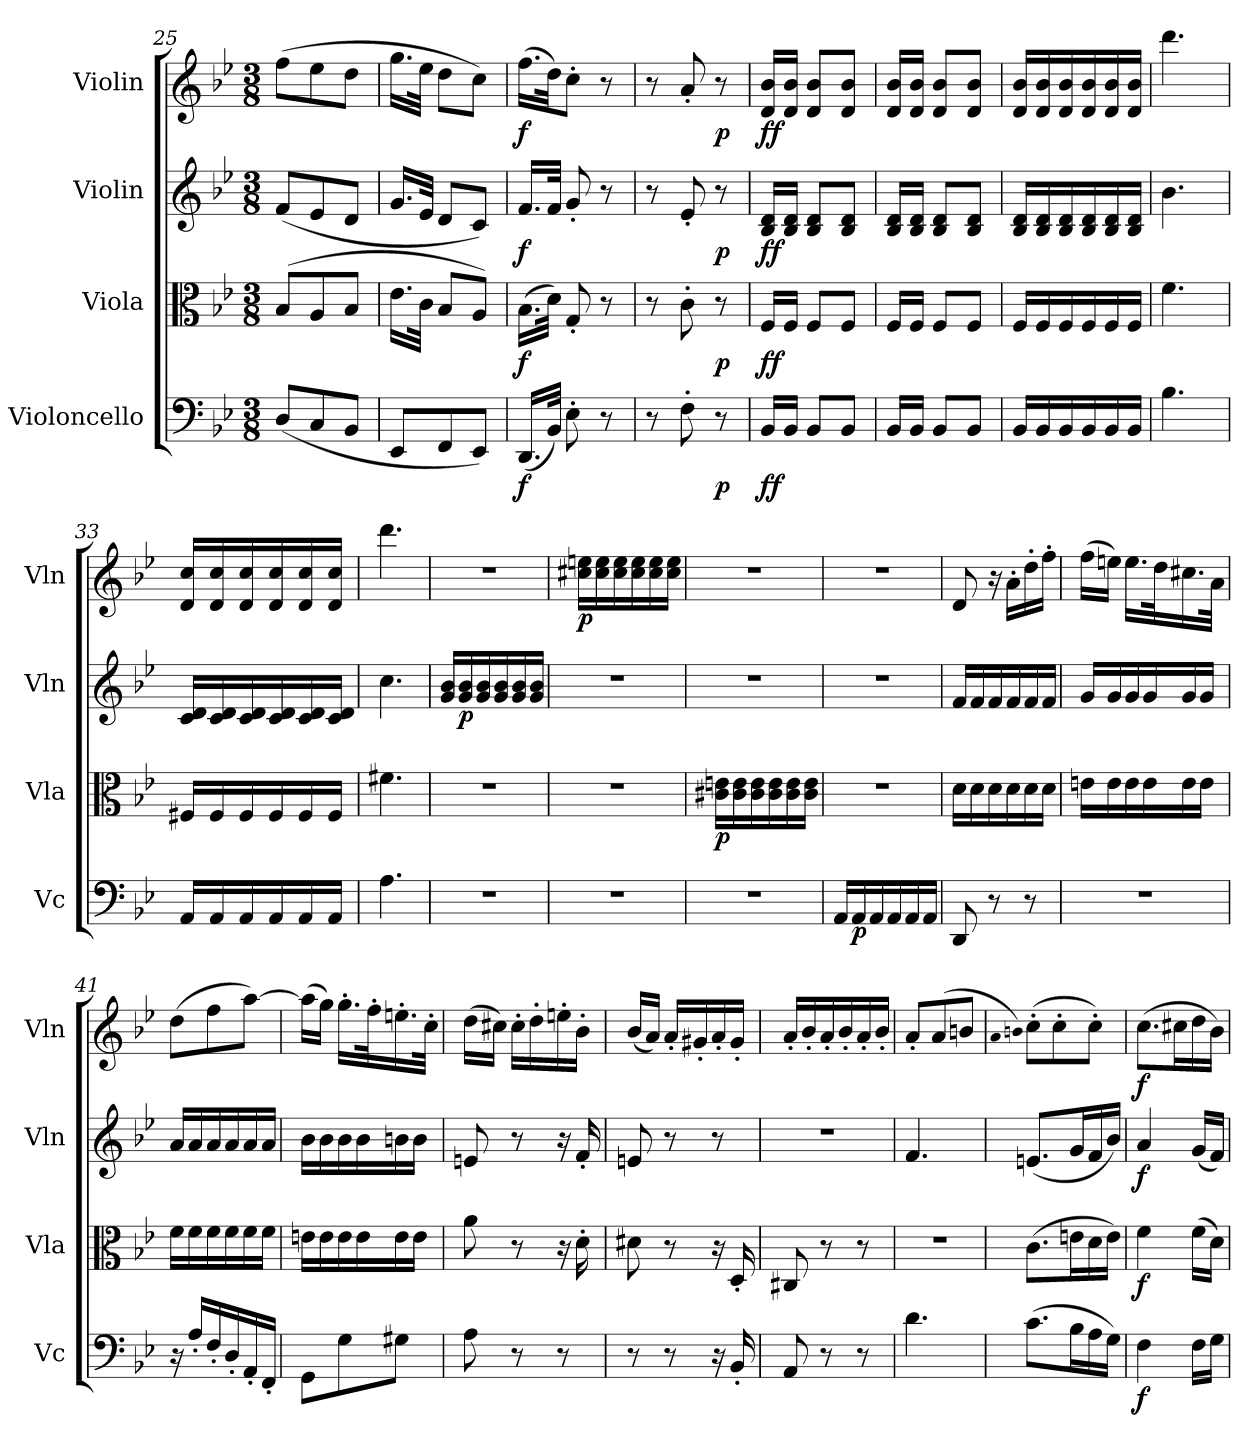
**kern	**dynam	**kern	**dynam	**kern	**dynam	**kern	**dynam
*part4	*part4	*part3	*part3	*part2	*part2	*part1	*part1
*staff4	*staff4	*staff3	*staff3	*staff2	*staff2	*staff1	*staff1
*I"Violoncello	*	*I"Viola	*	*I"Violin	*	*I"Violin	*
*I'Vc	*	*I'Vla	*	*I'Vln	*	*I'Vln	*
*clefF4	*	*clefC3	*	*clefG2	*	*clefG2	*
*k[b-e-]	*	*k[b-e-]	*	*k[b-e-]	*	*k[b-e-]	*
*B-:	*	*B-:	*	*B-:	*	*B-:	*
*M3/8	*	*M3/8	*	*M3/8	*	*M3/8	*
=25	=25	=25	=25	=25	=25	=25	=25
(8D/L	.	(8B-/L	.	(8f/L	.	(8ff\L	.
8C/	.	8A/	.	8e-/	.	8ee-\	.
8BB-/J	.	8B-/J	.	8d/J	.	8dd\J	.
=26	=26	=26	=26	=26	=26	=26	=26
8EE-/L	.	16.e-\LL	.	16.g/LL	.	16.gg\LL	.
.	.	32c\JJk	.	32e-/JJk	.	32ee-\JJk	.
8FF/	.	8B-/L	.	8d/L	.	8dd\L	.
8EE-/J)	.	8A/J)	.	8c/J)	.	8cc\J)	.
=27	=27	=27	=27	=27	=27	=27	=27
(16.DD/LL	f	(16.B-\LL	f	16.f/LL	f	(16.ff\LL	f
32BB-/JJk)	.	32d\JJk)	.	32f/JJk	.	32dd\JK)	.
8E-'\	.	8G'/	.	8g'/	.	8cc'\J	.
8r	.	8r	.	8r	.	8r	.
=28	=28	=28	=28	=28	=28	=28	=28
8r	.	8r	.	8r	.	8r	.
8F'\	.	8c'\	.	8e-'/	.	8a'/	.
8r	p	8r	p	8r	p	8r	p
=29	=29	=29	=29	=29	=29	=29	=29
16BB-/LL	ff	16F/LL	ff	16B-/ 16d/LL	ff	16d/ 16b-/LL	ff
16BB-/JJ	.	16F/JJ	.	16B-/ 16d/JJ	.	16d/ 16b-/JJ	.
8BB-/L	.	8F/L	.	8B-/ 8d/L	.	8d/ 8b-/L	.
8BB-/J	.	8F/J	.	8B-/ 8d/J	.	8d/ 8b-/J	.
=30	=30	=30	=30	=30	=30	=30	=30
16BB-/LL	.	16F/LL	.	16B-/ 16d/LL	.	16d/ 16b-/LL	.
16BB-/JJ	.	16F/JJ	.	16B-/ 16d/JJ	.	16d/ 16b-/JJ	.
8BB-/L	.	8F/L	.	8B-/ 8d/L	.	8d/ 8b-/L	.
8BB-/J	.	8F/J	.	8B-/ 8d/J	.	8d/ 8b-/J	.
=31	=31	=31	=31	=31	=31	=31	=31
16BB-/LL	.	16F/LL	.	16B-/ 16d/LL	.	16d/ 16b-/LL	.
16BB-/	.	16F/	.	16B-/ 16d/	.	16d/ 16b-/	.
16BB-/	.	16F/	.	16B-/ 16d/	.	16d/ 16b-/	.
16BB-/	.	16F/	.	16B-/ 16d/	.	16d/ 16b-/	.
16BB-/	.	16F/	.	16B-/ 16d/	.	16d/ 16b-/	.
16BB-/JJ	.	16F/JJ	.	16B-/ 16d/JJ	.	16d/ 16b-/JJ	.
=32	=32	=32	=32	=32	=32	=32	=32
4.B-\	.	4.f\	.	4.b-\	.	4.ddd\	.
=33	=33	=33	=33	=33	=33	=33	=33
16AA/LL	.	16F#X/LL	.	16c/ 16d/LL	.	16d/ 16cc/LL	.
16AA/	.	16F#/	.	16c/ 16d/	.	16d/ 16cc/	.
16AA/	.	16F#/	.	16c/ 16d/	.	16d/ 16cc/	.
16AA/	.	16F#/	.	16c/ 16d/	.	16d/ 16cc/	.
16AA/	.	16F#/	.	16c/ 16d/	.	16d/ 16cc/	.
16AA/JJ	.	16F#/JJ	.	16c/ 16d/JJ	.	16d/ 16cc/JJ	.
=34	=34	=34	=34	=34	=34	=34	=34
4.A\	.	4.f#X\	.	4.cc\	.	4.ddd\	.
=35	=35	=35	=35	=35	=35	=35	=35
4.r	.	4.r	.	16g/ 16b-/LL	.	4.r	.
.	.	.	.	16g/ 16b-/	p	.	.
.	.	.	.	16g/ 16b-/	.	.	.
.	.	.	.	16g/ 16b-/	.	.	.
.	.	.	.	16g/ 16b-/	.	.	.
.	.	.	.	16g/ 16b-/JJ	.	.	.
=36	=36	=36	=36	=36	=36	=36	=36
4.r	.	4.r	.	4.r	.	16cc#X\ 16een\LL	p
.	.	.	.	.	.	16cc#\ 16ee\	.
.	.	.	.	.	.	16cc#\ 16ee\	.
.	.	.	.	.	.	16cc#\ 16ee\	.
.	.	.	.	.	.	16cc#\ 16ee\	.
.	.	.	.	.	.	16cc#\ 16ee\JJ	.
=37	=37	=37	=37	=37	=37	=37	=37
4.r	.	16c#X\ 16en\LL	p	4.r	.	4.r	.
.	.	16c#\ 16e\	.	.	.	.	.
.	.	16c#\ 16e\	.	.	.	.	.
.	.	16c#\ 16e\	.	.	.	.	.
.	.	16c#\ 16e\	.	.	.	.	.
.	.	16c#\ 16e\JJ	.	.	.	.	.
=38	=38	=38	=38	=38	=38	=38	=38
16AA/LL	.	4.r	.	4.r	.	4.r	.
16AA/	p	.	.	.	.	.	.
16AA/	.	.	.	.	.	.	.
16AA/	.	.	.	.	.	.	.
16AA/	.	.	.	.	.	.	.
16AA/JJ	.	.	.	.	.	.	.
=39	=39	=39	=39	=39	=39	=39	=39
8DD/	.	16d\LL	.	16f/LL	.	8d/	.
.	.	16d\	.	16f/	.	.	.
8r	.	16d\	.	16f/	.	16r	.
.	.	16d\	.	16f/	.	16a'\LL	.
8r	.	16d\	.	16f/	.	16dd'\	.
.	.	16d\JJ	.	16f/JJ	.	16ff'\JJ	.
=40	=40	=40	=40	=40	=40	=40	=40
4.r	.	16en\LL	.	16g/LL	.	(16ff\LL	.
.	.	16e\	.	16g/	.	16een\JJ)	.
.	.	16e\	.	16g/	.	16.ee\LL	.
.	.	16e\	.	16g/	.	.	.
.	.	.	.	.	.	32dd\K	.
.	.	16e\	.	16g/	.	16.cc#X\	.
.	.	16e\JJ	.	16g/JJ	.	.	.
.	.	.	.	.	.	32a\JJk	.
=41	=41	=41	=41	=41	=41	=41	=41
16r	.	16f\LL	.	16a/LL	.	(8dd\L	.
16A'/LL	.	16f\	.	16a/	.	.	.
16F'/	.	16f\	.	16a/	.	8ff\	.
16D'/	.	16f\	.	16a/	.	.	.
16AA'/	.	16f\	.	16a/	.	[8aa\J)	.
16FF'/JJ	.	16f\JJ	.	16a/JJ	.	.	.
=42	=42	=42	=42	=42	=42	=42	=42
8GG\L	.	16en\LL	.	16b-\LL	.	(16aa\LL]	.
.	.	16e\	.	16b-\	.	16gg\JJ)	.
8G\	.	16e\	.	16b-\	.	16.gg'\LL	.
.	.	16e\	.	16b-\	.	.	.
.	.	.	.	.	.	32ff'\K	.
8G#X\J	.	16e\	.	16bn\	.	16.een'\	.
.	.	16e\JJ	.	16b\JJ	.	.	.
.	.	.	.	.	.	32cc'\JJk	.
=43	=43	=43	=43	=43	=43	=43	=43
8A\	.	8a\	.	8en/	.	(16dd\LL	.
.	.	.	.	.	.	16cc#X\JJ)	.
8r	.	8r	.	8r	.	16cc#'\LL	.
.	.	.	.	.	.	16dd'\	.
8r	.	16r	.	16r	.	16een'\	.
.	.	16d'\	.	16f'/	.	16b-'\JJ	.
=44	=44	=44	=44	=44	=44	=44	=44
8r	.	8d#X\	.	8en/	.	(16b-/LL	.
.	.	.	.	.	.	16a/JJ)	.
8r	.	8r	.	8r	.	16a'/LL	.
.	.	.	.	.	.	16g#X'/	.
16r	.	16r	.	8r	.	16a'/	.
16BB-'/	.	16D'/	.	.	.	16g#'/JJ	.
=45	=45	=45	=45	=45	=45	=45	=45
8AA/	.	8C#X/	.	4.r	.	16a'/LL	.
.	.	.	.	.	.	16b-'/	.
8r	.	8r	.	.	.	16a'/	.
.	.	.	.	.	.	16b-'/	.
8r	.	8r	.	.	.	16a'/	.
.	.	.	.	.	.	16b-'/JJ	.
=46	=46	=46	=46	=46	=46	=46	=46
4.d\	.	4.r	.	4.f/	.	8a'/L	.
.	.	.	.	.	.	(8a/	.
.	.	.	.	.	.	8bn/J	.
=47	=47	=47	=47	=47	=47	=47	=47
.	.	.	.	.	.	qa	.
.	.	.	.	.	.	qbn)	.
(8.c\L	.	(8.c\L	.	(8.en/L	.	(8cc'\L	.
.	.	.	.	.	.	8cc'\	.
16B-\L	.	16en\L	.	16g/L	.	.	.
16A\	.	16d\	.	16f/	.	8cc'\J)	.
16G\JJ)	.	16e\JJ)	.	16b-/JJ)	.	.	.
=48	=48	=48	=48	=48	=48	=48	=48
4F\	f	4f\	f	4a/	f	(8.cc\L	f
.	.	.	.	.	.	16cc#X\L	.
16F\LL	.	(16f\LL	.	(16g/LL	.	16dd\	.
16G\JJ	.	16d\JJ)	.	16f/JJ)	.	16b-\JJ)	.
=	=	=	=	=	=	=	=
*-	*-	*-	*-	*-	*-	*-	*-
